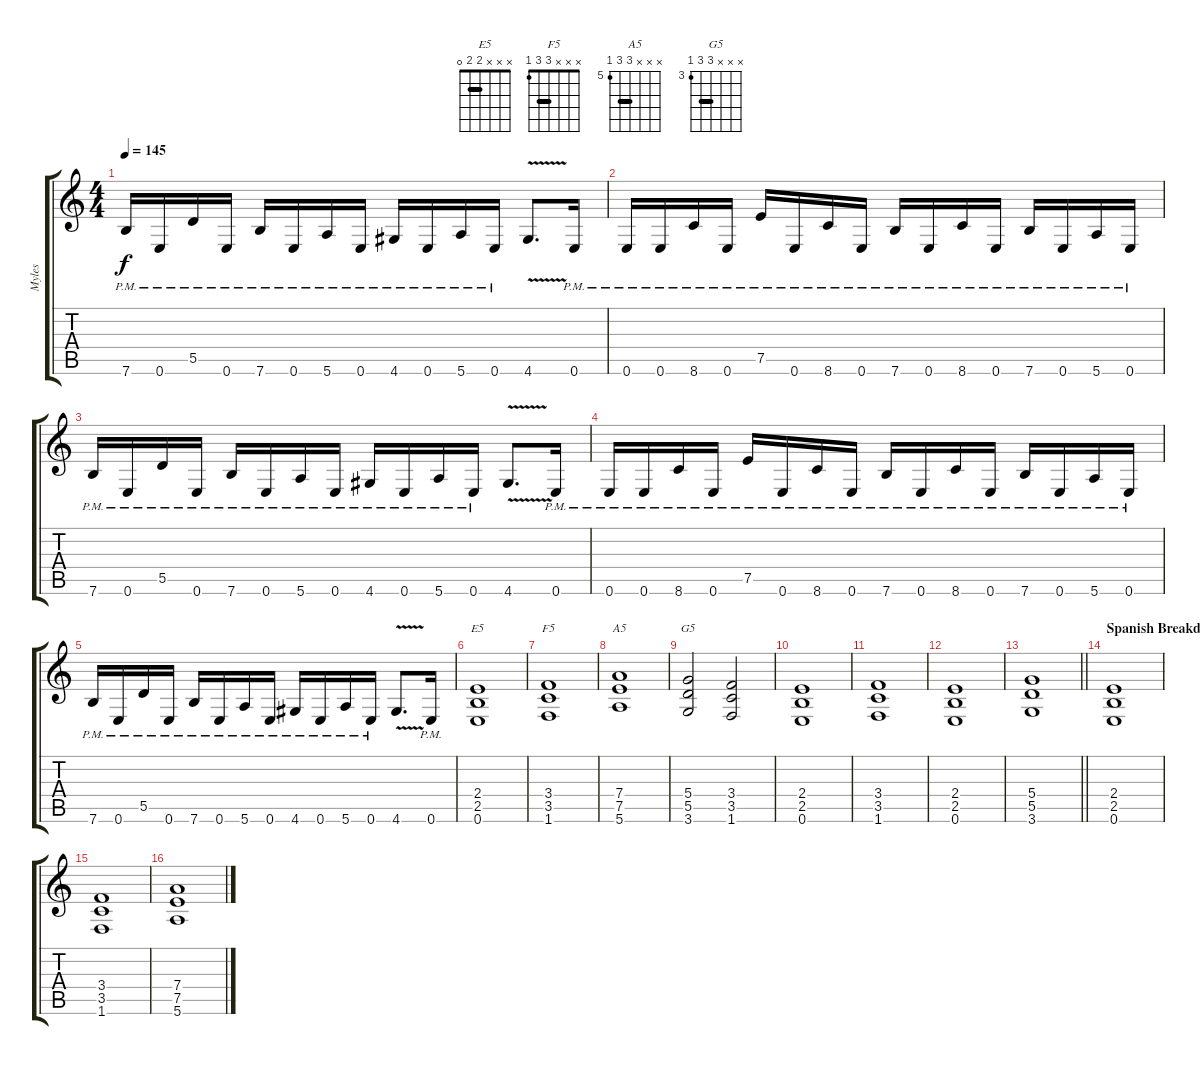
\track ("Myles" "Myles") {instrument distortionguitar}
\staff {score tabs}
\tuning (E4 B3 G3 D3 A2 E2) {hide}
\chord ("E5" x x x 2 2 0) {barre 2}
\chord ("F5" x x x 3 3 1) {barre 3}
\chord ("A5" x x x 7 7 5) {firstfret 5 barre 7}
\chord ("G5" x x x 5 5 3) {firstfret 3 barre 5}
\ts (4 4)
\tempo 145
\clef g2
\ks c
7.6{pm}.16{dy f} 0.6{pm}.16 5.5{pm}.16 0.6{pm}.16 7.6{pm}.16 0.6{pm}.16 5.6{pm}.16 0.6{pm}.16 4.6{pm}.16 0.6{pm}.16 5.6{pm}.16 0.6{pm}.16 4.6{v}.8{d} 0.6{pm}.16 |
0.6{pm}.16 0.6{pm}.16 8.6{pm}.16 0.6{pm}.16 7.5{pm}.16 0.6{pm}.16 8.6{pm}.16 0.6{pm}.16 7.6{pm}.16 0.6{pm}.16 8.6{pm}.16 0.6{pm}.16 7.6{pm}.16 0.6{pm}.16 5.6{pm}.16 0.6{pm}.16 |
7.6{pm}.16 0.6{pm}.16 5.5{pm}.16 0.6{pm}.16 7.6{pm}.16 0.6{pm}.16 5.6{pm}.16 0.6{pm}.16 4.6{pm}.16 0.6{pm}.16 5.6{pm}.16 0.6{pm}.16 4.6{v}.8{d} 0.6{pm}.16 |
0.6{pm}.16 0.6{pm}.16 8.6{pm}.16 0.6{pm}.16 7.5{pm}.16 0.6{pm}.16 8.6{pm}.16 0.6{pm}.16 7.6{pm}.16 0.6{pm}.16 8.6{pm}.16 0.6{pm}.16 7.6{pm}.16 0.6{pm}.16 5.6{pm}.16 0.6{pm}.16 |
7.6{pm}.16 0.6{pm}.16 5.5{pm}.16 0.6{pm}.16 7.6{pm}.16 0.6{pm}.16 5.6{pm}.16 0.6{pm}.16 4.6{pm}.16 0.6{pm}.16 5.6{pm}.16 0.6{pm}.16 4.6{v}.8{d} 0.6{pm}.16 |
(2.4 2.5 0.6).1{ch "E5"} |
(3.4 3.5 1.6).1{ch "F5"} |
(7.4 7.5 5.6).1{ch "A5"} |
(5.4 5.5 3.6).2{ch "G5"} (3.4 3.5 1.6).2 |
(2.4 2.5 0.6).1 |
(3.4 3.5 1.6).1 |
(2.4 2.5 0.6).1 |
\barLineRight lightlight
(5.4 5.5 3.6).1 |
\section ("" "Spanish Breakdown")
(2.4 2.5 0.6).1 |
(3.4 3.5 1.6).1 |
(7.4 7.5 5.6).1
